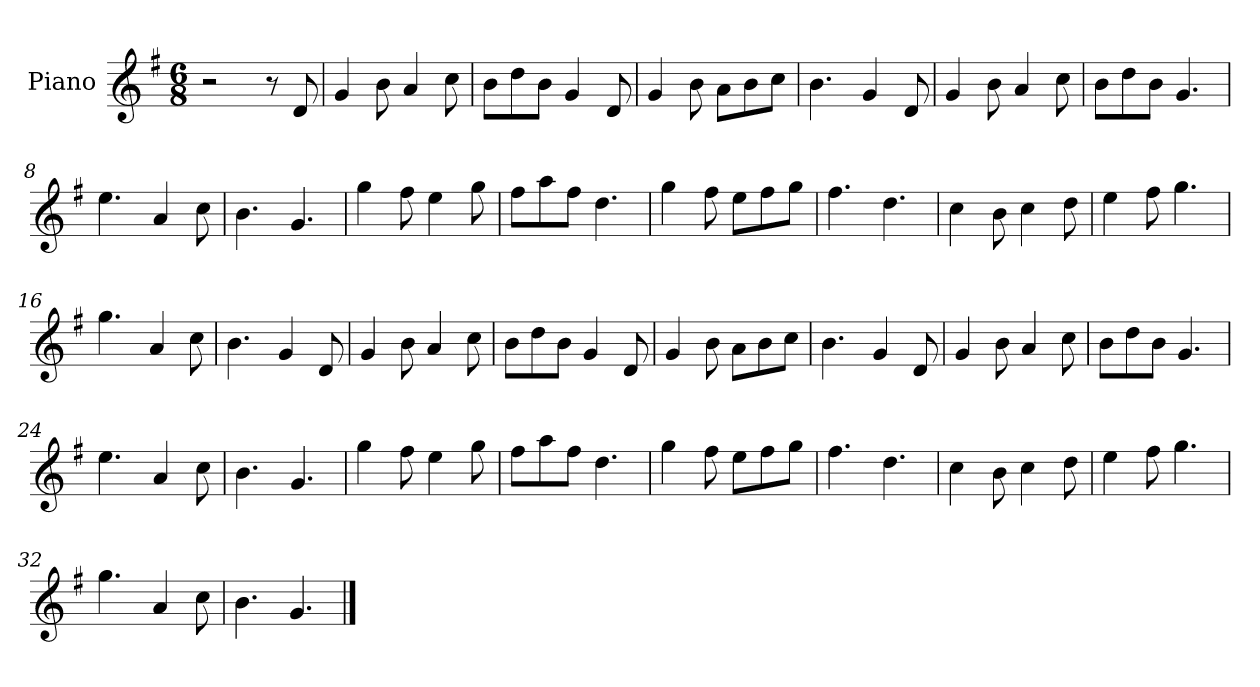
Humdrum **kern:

**kern
*part1
*staff1
*I"Piano
*I'Pno
*clefG2
*k[f#]
*M6/8
=1
2r
8r
8d/
=2
4g/
8b\
4a/
8cc\
=3
8b\L
8dd\
8b\J
4g/
8d/
=4
4g/
8b\
8a\L
8b\
8cc\J
=5
4.b\
4g/
8d/
=6
4g/
8b\
4a/
8cc\
=7
8b\L
8dd\
8b\J
4.g/
=8
4.ee\
4a/
8cc\
=9
4.b\
4.g/
=10
4gg\
8ff#\
4ee\
8gg\
=11
8ff#\L
8aa\
8ff#\J
4.dd\
=12
4gg\
8ff#\
8ee\L
8ff#\
8gg\J
=13
4.ff#\
4.dd\
=14
4cc\
8b\
4cc\
8dd\
=15
4ee\
8ff#\
4.gg\
=16
4.gg\
4a/
8cc\
=17
4.b\
4g/
8d/
=18
4g/
8b\
4a/
8cc\
=19
8b\L
8dd\
8b\J
4g/
8d/
=20
4g/
8b\
8a\L
8b\
8cc\J
=21
4.b\
4g/
8d/
=22
4g/
8b\
4a/
8cc\
=23
8b\L
8dd\
8b\J
4.g/
=24
4.ee\
4a/
8cc\
=25
4.b\
4.g/
=26
4gg\
8ff#\
4ee\
8gg\
=27
8ff#\L
8aa\
8ff#\J
4.dd\
=28
4gg\
8ff#\
8ee\L
8ff#\
8gg\J
=29
4.ff#\
4.dd\
=30
4cc\
8b\
4cc\
8dd\
=31
4ee\
8ff#\
4.gg\
=32
4.gg\
4a/
8cc\
=33
4.b\
4.g/
==
*-
